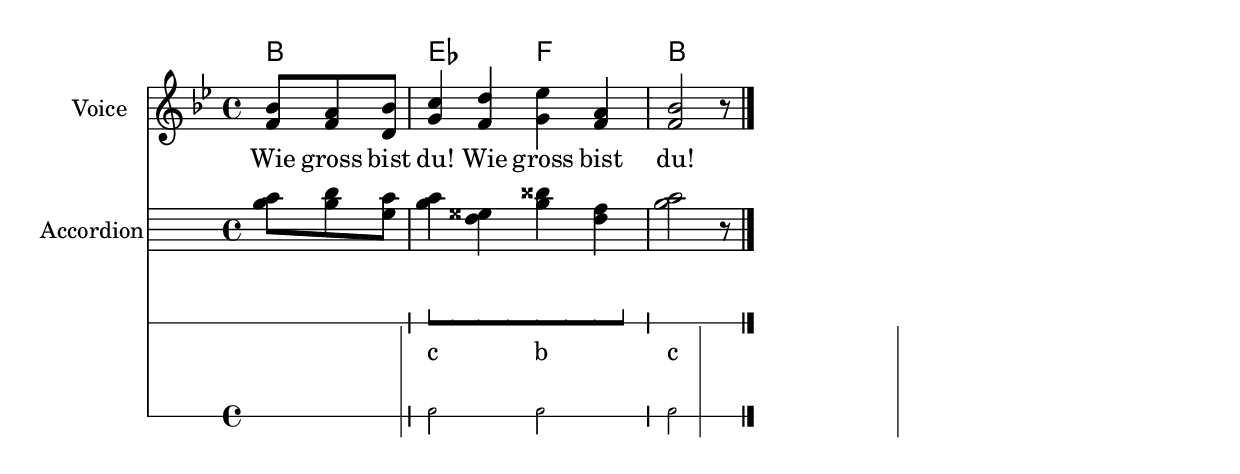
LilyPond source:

% DO NOT EDIT this file manually; it is automatically
% generated from Documentation/snippets/new
% Make any changes in Documentation/snippets/new/
% and then run scripts/auxiliar/makelsr.py
%
% This file is in the public domain.
%% Note: this file works from version 2.15.20
\version "2.15.20"

\header {
  lsrtags = "template, real-music, specific-notation"

  texidoc = "
A template to write a score for a diatonic accordion.

- There is a horizontal staff indicating if the accordion must be
pushed (thick line) or pulled (thin line)

- There is a small rhythmic staff with lyrics that describes the bass
buttons to press. The bar lines are made from gridlines

- The tabulator staff for diatonic accordions shows the geographic
position of the buttons and not (as for every other instrument) the
pitch of the notes; the keys on the melody-side of the accordion are
placed in three columns and about 12 rows


In the tabulator staff notation the outermost column is described with
notes between lines, the innermost column is described with notes
between lines and a cross as accidental, and the middle column is
described with notes on a line, whereby the row in the middle is
represented on the middle line in the staff.


Some words to transpose piano notes to the diatonic accordion:


1. Every diatonic accordion is built for some keys only (for example,
for the keys of C major and F major), so it is important to transpose a
piano melody to match one of these keys. Transpose the source code, not
only the output because this code is required later on to translate it
once more to the tabulator staff. This can be done with the command
@code{displayLilyMusic}.


2. You have to alternate the push- and pull-direction of the accordion
regularly. If the player has a too long part to pull the accordion gets
broken. On the other hand, some harmonies are only available in one
direction. Considering this, decide which parts of the melody are the
push-parts and which the pull-parts.


3. For each pull- or push-part translate the piano notes to the
according tabulature representation.


This snippet comes with a useful optional macro for the jEdit text
editor.

"
  doctitle = "Score for diatonic accordion"
} % begin verbatim


verse = \lyricmode { Wie gross bist du! Wie gross bist du! }

harmonies = \new ChordNames \chordmode {
  \germanChords
  \set chordChanges = ##t
  bes8 bes8 bes8
  es2 f
  bes1
}

NoStem = { \override Stem #'transparent = ##t \override Flag #'transparent = ##t }
NoNoteHead = \override NoteHead #'transparent = ##t
ZeroBeam = \override Beam  #'positions = #'(0 . 0)

staffTabLine = \new Staff \with {
  \remove "Time_signature_engraver"
  \remove "Clef_engraver"
} {
  \override Staff.StaffSymbol #'line-positions = #'(0)
  % Shows one horizontal line. The vertical line (simulating a bar-line) is simulated with a gridline
  \set Staff.midiInstrument = #"choir aahs"
  \key c \major
  \relative c''
  {
    % disable the following line to see the the noteheads while writing the song
    \NoNoteHead
    \override NoteHead #'no-ledgers = ##t

    % The beam between 8th-notes is used to draw the push-line
    %How to fast write the push-lines:
    %  1. write repeatedly 'c c c c c c c c |' for the whole length of the song
    %  2. uncomment the line \NoNoteHead
    %  3. compile
    %  4. Mark the positions on which push/pull changes.
    %     In the score-picture click on the position the push- or pull-part starts
    %           (on the noteHead, the cursor will change to a hand-icon).
    %     The cursor in the source code will jump just at this position.
    %   a) If a push-part starts there, replace the 'c' by an 'e['
    %   b) If a pull-part starts there, replace the 'c' by an 's'
    %  5. Switch into 'overwrite-mode' by pressing the 'ins' key.
    %  6. For the pull-parts overwrite the 'c' with 's'
    %  7. For every push-part replace the last 'c' with 'e]'
    %        8. Switch into 'insert-mode' again
    %  9. At last it should look lik e.g. (s s e[ c | c c c c c c c c | c c c c c c e] s s)
    % 10. re-enable the line \NoNoteHead
    \autoBeamOff
    \ZeroBeam
    s8 s s e[ c c c c c c e] | s s s s s
  }
}

%{
%}

% Accordion melody in tabulator score
% 1. Place a copy of the piano melody below
% 2. Separate piano melody into pull- and push-parts according to the staffTabLine you've already made
% 3. For each line: Double the line. Remark the 1st one (Keeps unchanged as reference) and then change the second line using the transformation paper
%    or the macros 'conv2diaton push.bsh' and 'conv2diaton pull.bsh'
% Tips:
% - In jEdit Search & Replace mark the Option 'Keep Dialog'

AccordionTabTwoCBesDur = {
  % pull 1
  %<f' bes'>8 <f' a'>8 <d' bes'>8 |
  <g'' a''>8 <g'' b''>8 <e'' a''>8 |
  % push 2
  %<g' c''>4 <f' d''> <g' ees''> <f' a'> |
  <g'' a''>4 <d'' eisis''> <g'' bisis''> <d'' f''> |
  % pull 3
  % <f' bes'>2 r8 }
  <g'' a''>2 r8 }

AccordionTab= { \dynamicUp
  % 1. Place a copy of the piano melody above
  % 2. Separate piano melody into pull- and push-parts according to the staffTabLine you've already made
  % 3. For each line: Double the line. Remark the 1st one (Keeps unchanged as reference) and then
  %    change the second line using the transformation paper
  % Tips:
  % - In jEdit Search & Replace mark the Option 'Keep Dialog'
  % -
  \AccordionTabTwoCBesDur
}



\layout {
  \context {
    \Score
    % The vertical line (simulating a bar-line) in
    % the staffBassRhytm is a gridline
    \consists "Grid_line_span_engraver"
  }
  \context {
    \Staff
    \consists "Grid_point_engraver"
    gridInterval = #(ly:make-moment 4 4) % 4/4 - tact. How many beats per bar
    % The following line has to be adjusted O-F-T-E-N.
    \override GridPoint #'Y-extent = #'(-2 . -21)
  }
  \context {
    \ChoirStaff
    \remove "System_start_delimiter_engraver"
  }
}

staffVoice = \new Staff = astaffvoice  {
  \time 4/4
  \set Staff.instrumentName = "Voice"
  \set Staff.midiInstrument = "voice oohs"
  \key bes \major
  \partial 8*3
  \clef treble
  {
    \context Voice = "melodyVoi"
    { <f' bes'>8 <f' a'>8 <d' bes'>8 | <g' c''>4 <f' d''> <g' es''> <f' a'> | <f' bes'>2 r8 }
    \bar "|."
  }
}

staffAccordionMel =
\new Staff  \with { \remove "Clef_engraver" } {
  \accidentalStyle "forget" %Set the accidentals (Vorzeichen) for each note,
  %do not remember them for the rest of the measure.
  \time 4/4
  \set Staff.instrumentName="Accordion"
  \set Staff.midiInstrument="voice oohs"
  \key c \major
  \clef treble
  { \AccordionTab \bar "|." }
}

AltOn =
#(define-music-function (parser location mag) (number?)
  #{ \override Stem #'length = #(* 7.0 mag)
      \override NoteHead #'font-size =
#(inexact->exact (* (/ 6.0 (log 2.0)) (log mag))) #})

AltOff = {
  \revert Stem #'length
  \revert NoteHead #'font-size
}

BassRhytm = {s4 s8 | c2 c2 | c2 s8 }
LyricBassRhythmI=  \lyricmode { c b | c }

staffBassRhytm =
\new Staff = staffbass \with { \remove "Clef_engraver" } {
  % This is not a RhythmicStaff  because it must be possible to append lyrics.

  \override Score.GridLine #'extra-offset = #'( 13.0 . 0.0 ) % x.y
  \override Staff.StaffSymbol #'line-positions = #'( 0 )
  % Shows one horizontal line. The vertical line (simulating a bar-line) is simulated by a grid
  % Search for 'grid' in this page to find all related functions
  \time 4/4
  {
    \context Voice = "VoiceBassRhytm"
    \stemDown \AltOn #0.6
    \relative c''
    {
      \BassRhytm
    }
    \AltOff
    \bar "|."
  }
}

\score {
  \new ChoirStaff <<
    \harmonies
    \staffVoice
    \context Lyrics = "lmelodyVoi"
      \with { alignBelowContext = astaffvoice }
      \lyricsto melodyVoi \verse
    \staffAccordionMel
    \staffTabLine
    \staffBassRhytm
    \context Lyrics = "lBassRhytmAboveI"
      \with { alignAboveContext = staffbass }
      \lyricsto VoiceBassRhytm \LyricBassRhythmI
  >>
}
%}
